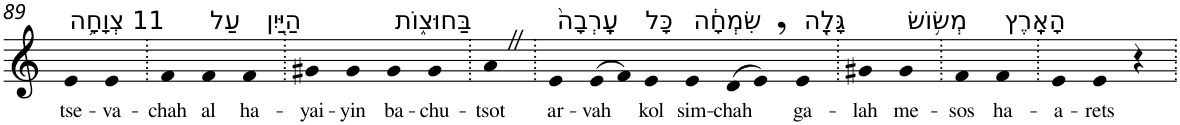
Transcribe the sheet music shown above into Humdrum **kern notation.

**kern	**text
*part1	*part1
*staff1	*staff1
*I"Piano	*
*I'Pno	*
!!LO:PB:g=z
*clefG2	*
*k[]	*
=89	=89
!LO:TX:a:t=11 צְוָחָ֥ה	!
!	!LO:LY:b
4e	tse-
!	!LO:LY:b
4e	-va-
=90.	=90.
!	!LO:LY:b
4f	-chah
!LO:TX:a:t=עַל	!
!	!LO:LY:b
4f	al
!LO:TX:a:t=הַיַּ֖יִן	!
!	!LO:LY:b
4f	ha-
=91.	=91.
!	!LO:LY:b
4g#X	-yai-
!	!LO:LY:b
4g#	-yin
!LO:TX:a:t=בַּחוּצ֑וֹת	!
!	!LO:LY:b
4g#	ba-
!	!LO:LY:b
4g#	-chu-
=92.	=92.
!	!LO:LY:b
4aZ	-tsot
=93.	=93.
!LO:TX:a:t=עָֽרְבָה֙	!
!	!LO:LY:b
4e	ar-
!	!LO:LY:b
(>8e	-vah
8f)	.
!LO:TX:a:t=כָּל	!
!	!LO:LY:b
4e	kol
!LO:TX:a:t=שִׂמְחָ֔ה	!
!	!LO:LY:b
4e	sim-
!	!LO:LY:b
(>8d	-chah
8e,)	.
!LO:TX:a:t=גָּלָ֖ה	!
!	!LO:LY:b
4e	ga-
=94.	=94.
!	!LO:LY:b
4g#X	-lah
!LO:TX:a:t=מְשׂ֥וֹשׂ	!
!	!LO:LY:b
4g#	me-
=95.	=95.
!	!LO:LY:b
4f	-sos
!LO:TX:a:t=הָאָֽרֶץ	!
!	!LO:LY:b
4f	ha-
=96.	=96.
!	!LO:LY:b
4e	-a-
!	!LO:LY:b
4e	-rets
4r	.
=.	=.
*-	*-
